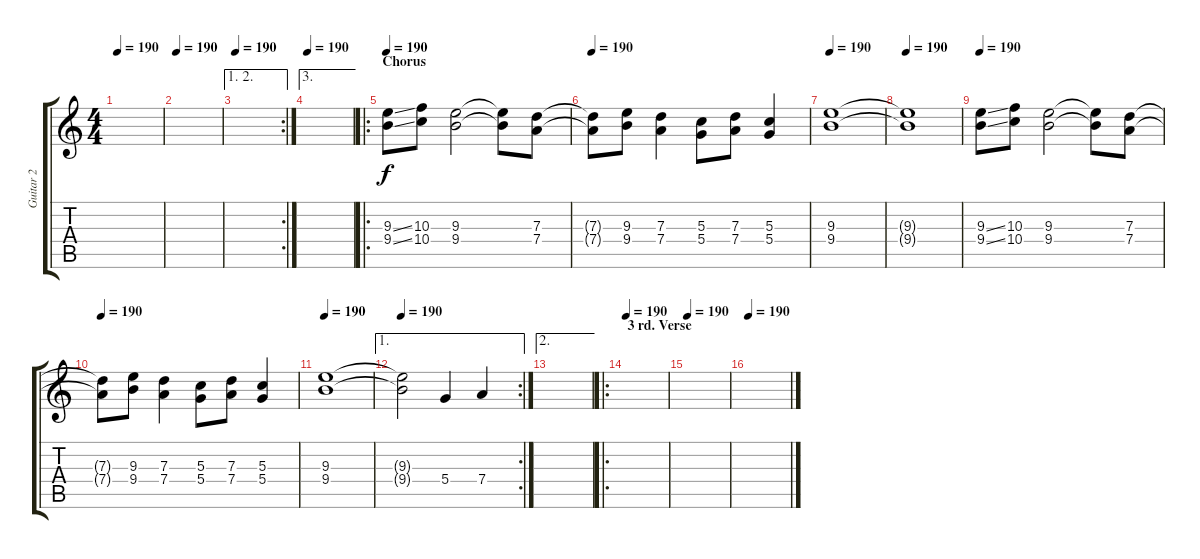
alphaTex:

\track ("Guitar 2" "Guitar 2") {instrument distortionguitar}
\staff {score tabs}
\tuning (E4 B3 G3 D3 A2 E2) {hide}
\ts (4 4)
\tempo 190
\clef g2
\ks c
|
\tempo 190
|
\ae (1 2)
\rc 2
\tempo 190
|
\ae 3
\tempo 190
|
\ro
\section ("" "Chorus")
\tempo 190
(9.3{ss} 9.4{ss}).8 (10.3 10.4).8 (9.3 9.4).2 (9.3{t} 9.4{t}).8 (7.3 7.4).8 |
\tempo 190
(7.3{t} 7.4{t}).8 (9.3 9.4).8 (7.3 7.4).4 (5.3 5.4).8 (7.3 7.4).8 (5.3 5.4).4 |
\tempo 190
(9.3 9.4).1 |
\tempo 190
(9.3{t} 9.4{t}).1 |
\tempo 190
(9.3{ss} 9.4{ss}).8 (10.3 10.4).8 (9.3 9.4).2 (9.3{t} 9.4{t}).8 (7.3 7.4).8 |
\tempo 190
(7.3{t} 7.4{t}).8 (9.3 9.4).8 (7.3 7.4).4 (5.3 5.4).8 (7.3 7.4).8 (5.3 5.4).4 |
\tempo 190
(9.3 9.4).1 |
\ae 1
\rc 2
\tempo 190
(9.3{t} 9.4{t}).2 5.4.4 7.4.4 |
\ae 2
|
\ro
\section ("" "3 rd. Verse")
\tempo 190
|
\tempo 190
|
\tempo 190
